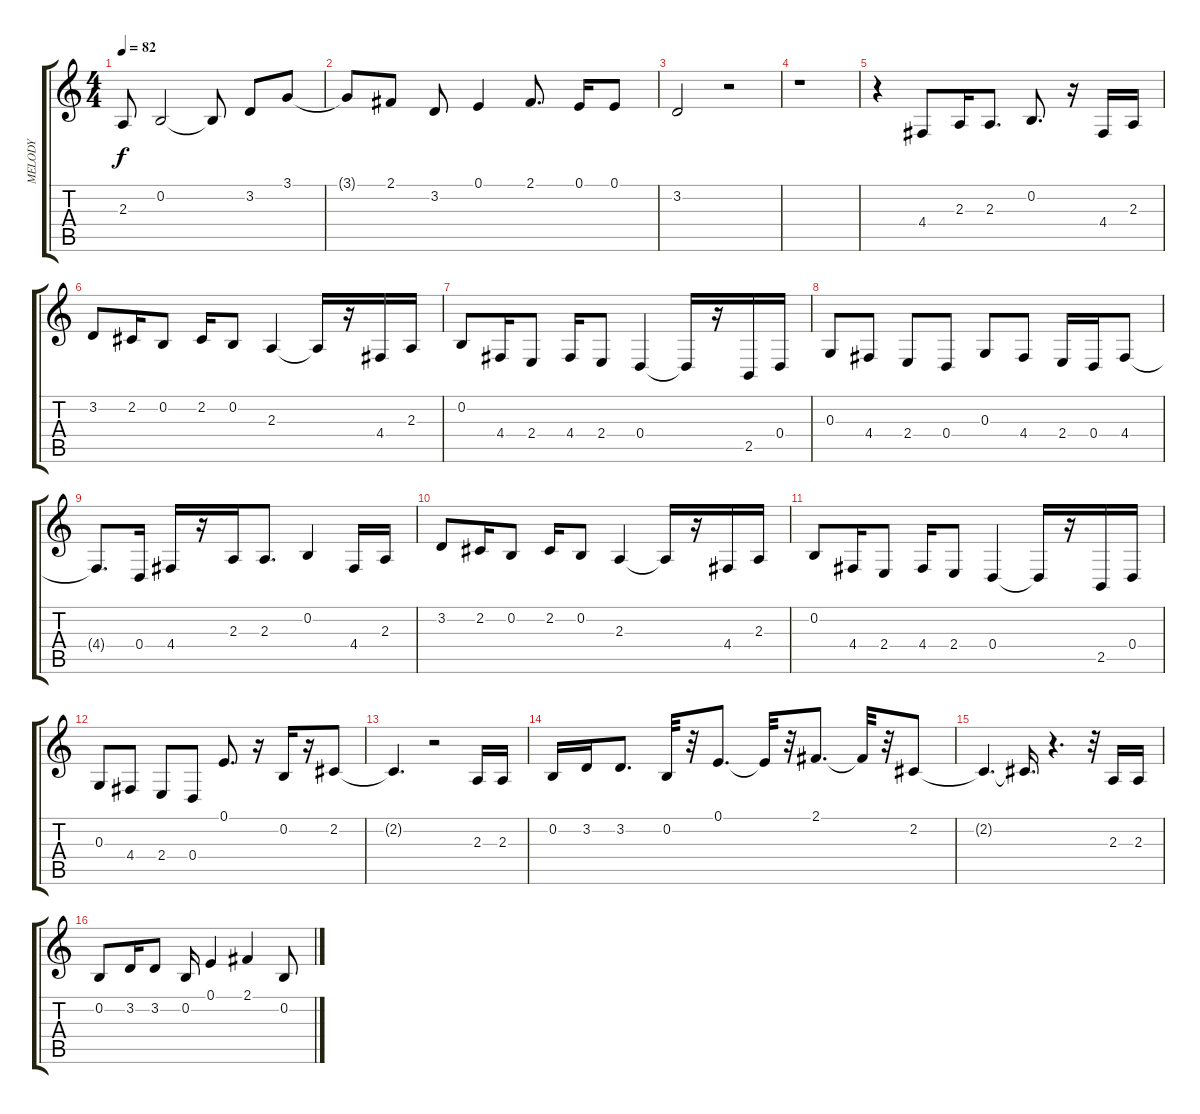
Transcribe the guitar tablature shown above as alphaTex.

\track ("MELODY" "MELODY") {instrument fx5brightness}
\staff {score tabs}
\tuning (E4 B3 G3 D3 A2 E2) {hide}
\ts (4 4)
\tempo 82
\clef g2
\ks c
2.3{t}.8{dy f} 0.2.2 0.2{t}.8 3.2.8 3.1.8 |
3.1{t}.8 2.1.8 3.2.8 0.1.4 2.1.8{d} 0.1.16 0.1.8 |
3.2.2 r.2 |
r.1 |
r.4 4.4.8 2.3.16 2.3.8{d} 0.2.8{d} r.16 4.4.16 2.3.16 |
3.2.8 2.2.16 0.2.8 2.2.16 0.2.8 2.3.4 2.3{t}.16 r.16 4.4.16 2.3.16 |
0.2.8 4.4.16 2.4.8 4.4.16 2.4.8 0.4.4 0.4{t}.16 r.16 2.5.16 0.4.16 |
0.3.8 4.4.8 2.4.8 0.4.8 0.3.8 4.4.8 2.4.16 0.4.16 4.4.8 |
4.4{t}.8{d} 0.4.16 4.4.16 r.16 2.3.16 2.3.8{d} 0.2.4 4.4.16 2.3.16 |
3.2.8 2.2.16 0.2.8 2.2.16 0.2.8 2.3.4 2.3{t}.16 r.16 4.4.16 2.3.16 |
0.2.8 4.4.16 2.4.8 4.4.16 2.4.8 0.4.4 0.4{t}.16 r.16 2.5.16 0.4.16 |
0.3.8 4.4.8 2.4.8 0.4.8 0.1.8{d} r.16 0.2.16 r.16 2.2.8 |
2.2{t}.4{d} r.2 2.3.16 2.3.16 |
0.2.16 3.2.16 3.2.8{d} 0.2.32 r.32 0.1.8{d} 0.1{t}.32 r.32 2.1.8{d} 2.1{t}.32 r.32 2.2.8 |
2.2{t}.4{d} 2.2{t}.16{d} r.4{d} r.32 2.3.16 2.3.16 |
0.2.8 3.2.16 3.2.8 0.2.16 0.1.4 2.1.4 0.2.8
